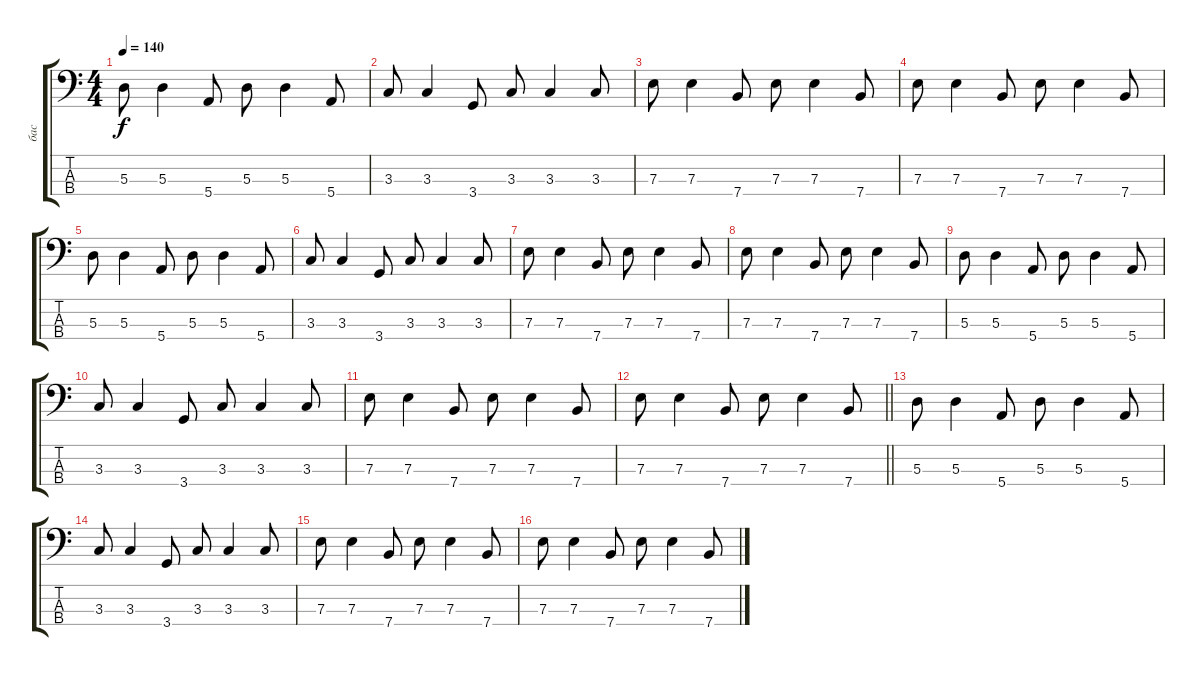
\track ("бас" "бас") {instrument electricbassfinger}
\staff {score tabs}
\tuning (G2 D2 A1 E1) {hide}
\ts (4 4)
\tempo 140
\clef f4
\ks c
5.3.8{dy f} 5.3.4 5.4.8 5.3.8 5.3.4 5.4.8 |
3.3.8 3.3.4 3.4.8 3.3.8 3.3.4 3.3.8 |
7.3.8 7.3.4 7.4.8 7.3.8 7.3.4 7.4.8 |
7.3.8 7.3.4 7.4.8 7.3.8 7.3.4 7.4.8 |
5.3.8 5.3.4 5.4.8 5.3.8 5.3.4 5.4.8 |
3.3.8 3.3.4 3.4.8 3.3.8 3.3.4 3.3.8 |
7.3.8 7.3.4 7.4.8 7.3.8 7.3.4 7.4.8 |
7.3.8 7.3.4 7.4.8 7.3.8 7.3.4 7.4.8 |
5.3.8 5.3.4 5.4.8 5.3.8 5.3.4 5.4.8 |
3.3.8 3.3.4 3.4.8 3.3.8 3.3.4 3.3.8 |
7.3.8 7.3.4 7.4.8 7.3.8 7.3.4 7.4.8 |
\barLineRight lightlight
7.3.8 7.3.4 7.4.8 7.3.8 7.3.4 7.4.8 |
\section ("" "")
5.3.8 5.3.4 5.4.8 5.3.8 5.3.4 5.4.8 |
3.3.8 3.3.4 3.4.8 3.3.8 3.3.4 3.3.8 |
7.3.8 7.3.4 7.4.8 7.3.8 7.3.4 7.4.8 |
7.3.8 7.3.4 7.4.8 7.3.8 7.3.4 7.4.8
